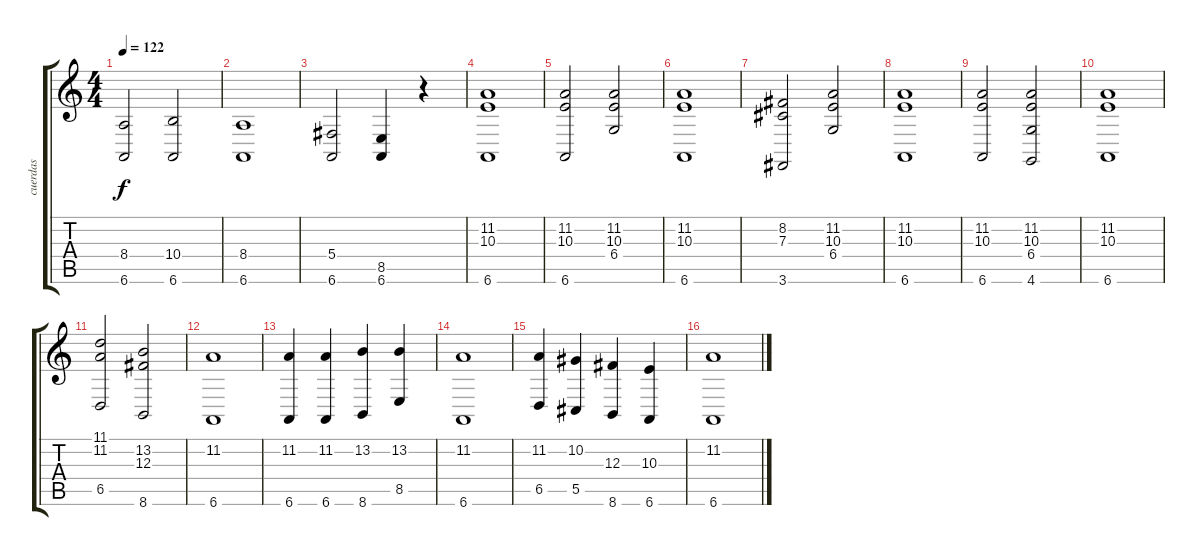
\track ("cuerdas" "cuerdas") {instrument stringensemble1}
\staff {score tabs}
\tuning (Eb4 Bb3 Gb3 Db3 Ab2 Eb2) {hide}
\ts (4 4)
\tempo 122
\clef g2
\ks c
(8.4 6.6).2{dy f} (10.4 6.6).2 |
(8.4 6.6).1 |
(5.4 6.6).2 (8.5 6.6).4 r.4 |
(11.2 10.3 6.6).1 |
(11.2 10.3 6.6).2 (11.2 10.3 6.4).2 |
(11.2 10.3 6.6).1 |
(8.2 7.3 3.6).2 (11.2 10.3 6.4).2 |
(11.2 10.3 6.6).1 |
(11.2 10.3 6.6).2 (11.2 10.3 6.4 4.6).2 |
(11.2 10.3 6.6).1 |
(11.1 11.2 6.5).2 (13.2 12.3 8.6).2 |
(11.2 6.6).1 |
(11.2 6.6).4 (11.2 6.6).4 (13.2 8.6).4 (13.2 8.5).4 |
(11.2 6.6).1 |
(11.2 6.5).4 (10.2 5.5).4 (12.3 8.6).4 (10.3 6.6).4 |
(11.2 6.6).1
